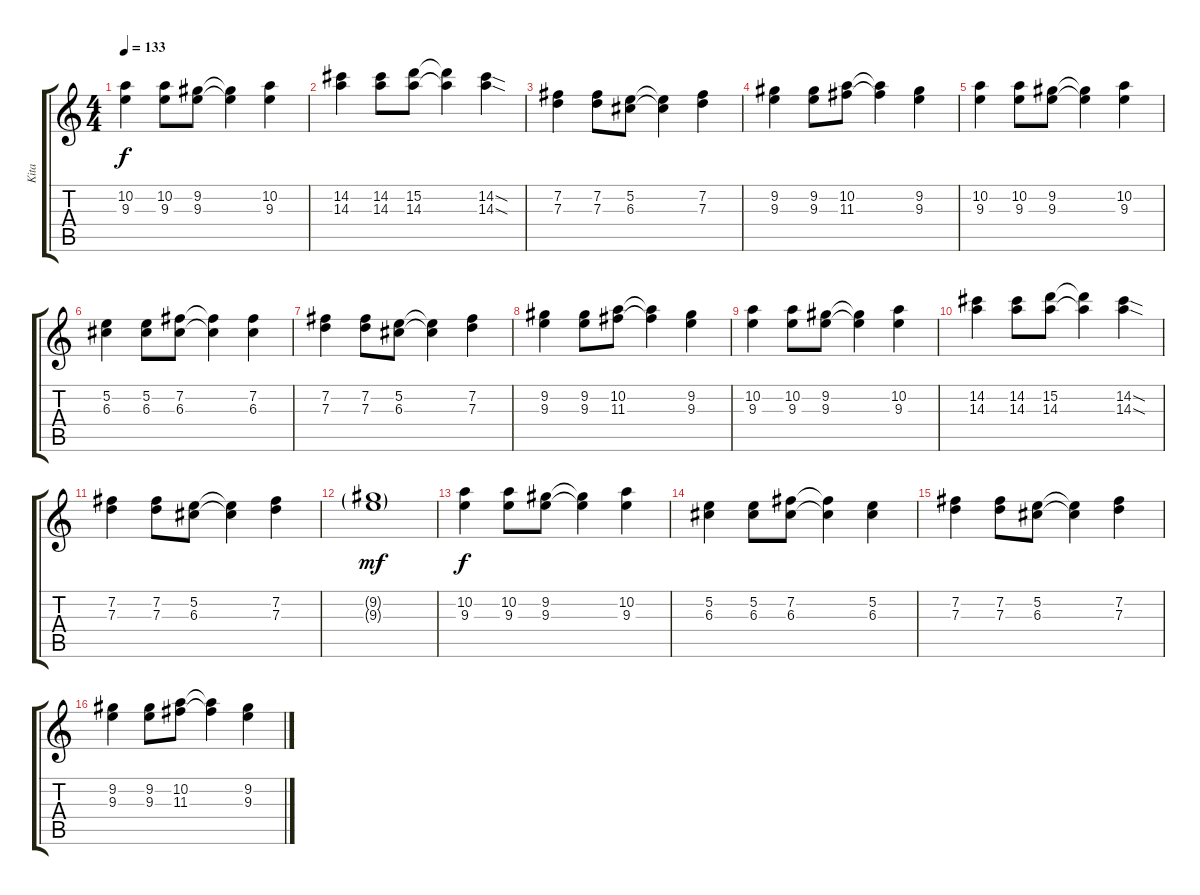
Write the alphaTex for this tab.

\track ("Kita" "Kita") {instrument overdrivenguitar}
\staff {score tabs}
\tuning (E4 B3 G3 D3 A2 E2) {hide}
\ts (4 4)
\tempo 133
\clef g2
\ks c
(10.2 9.3).4{dy f} (10.2 9.3).8 (9.2 9.3).8 (9.2{t} 9.3{t}).4 (10.2 9.3).4 |
(14.2 14.3).4 (14.2 14.3).8 (15.2 14.3).8 (15.2{t} 14.3{t}).4 (14.2{sod} 14.3{sod}).4 |
(7.2 7.3).4 (7.2 7.3).8 (5.2 6.3).8 (5.2{t} 6.3{t}).4 (7.2 7.3).4 |
(9.2 9.3).4 (9.2 9.3).8 (10.2 11.3).8 (10.2{t} 11.3{t}).4 (9.2 9.3).4 |
(10.2 9.3).4 (10.2 9.3).8 (9.2 9.3).8 (9.2{t} 9.3{t}).4 (10.2 9.3).4 |
(5.2 6.3).4 (5.2 6.3).8 (7.2 6.3).8 (7.2{t} 6.3{t}).4 (7.2 6.3).4 |
(7.2 7.3).4 (7.2 7.3).8 (5.2 6.3).8 (5.2{t} 6.3{t}).4 (7.2 7.3).4 |
(9.2 9.3).4 (9.2 9.3).8 (10.2 11.3).8 (10.2{t} 11.3{t}).4 (9.2 9.3).4 |
(10.2 9.3).4 (10.2 9.3).8 (9.2 9.3).8 (9.2{t} 9.3{t}).4 (10.2 9.3).4 |
(14.2 14.3).4 (14.2 14.3).8 (15.2 14.3).8 (15.2{t} 14.3{t}).4 (14.2{sod} 14.3{sod}).4 |
(7.2 7.3).4 (7.2 7.3).8 (5.2 6.3).8 (5.2{t} 6.3{t}).4 (7.2 7.3).4 |
(9.2{g} 9.3{g}).1{dy mf} |
(10.2 9.3).4{dy f} (10.2 9.3).8 (9.2 9.3).8 (9.2{t} 9.3{t}).4 (10.2 9.3).4 |
(5.2 6.3).4 (5.2 6.3).8 (7.2 6.3).8 (7.2{t} 6.3{t}).4 (5.2 6.3).4 |
(7.2 7.3).4 (7.2 7.3).8 (5.2 6.3).8 (5.2{t} 6.3{t}).4 (7.2 7.3).4 |
(9.2 9.3).4 (9.2 9.3).8 (10.2 11.3).8 (10.2{t} 11.3{t}).4 (9.2 9.3).4
